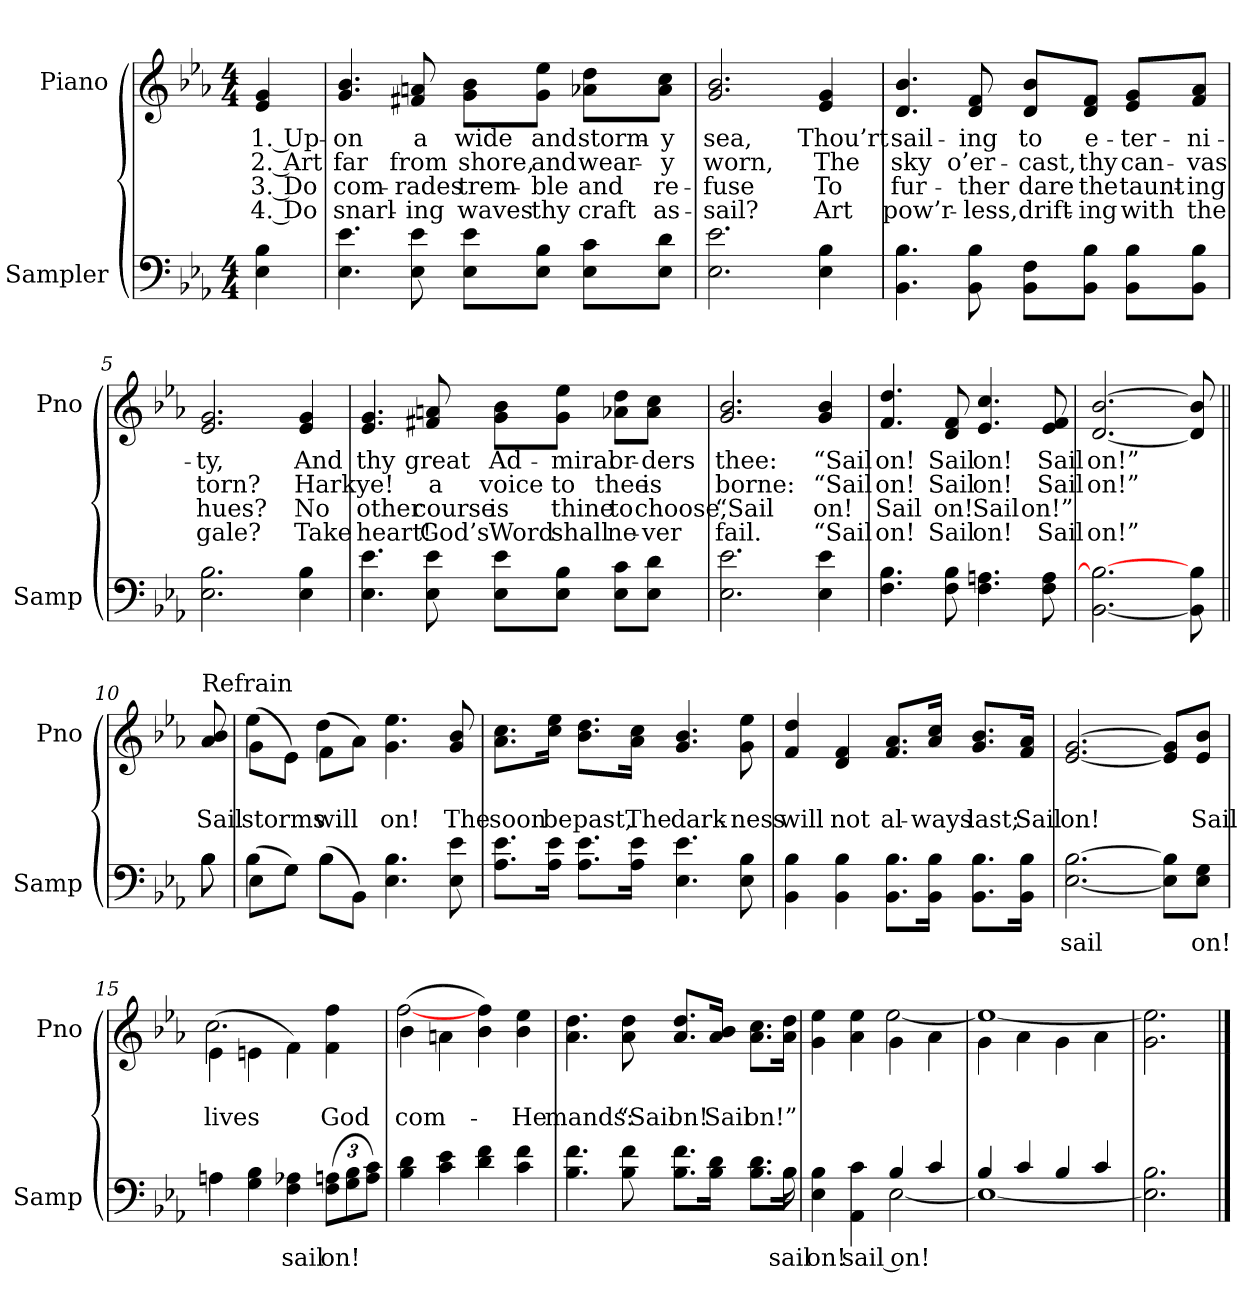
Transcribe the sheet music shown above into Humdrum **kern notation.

**kern	**text	**kern	**text	**text	**text	**text
*part2	*part2	*part1	*part1	*part1	*part1	*part1
*staff2	*staff2	*staff1	*staff1	*staff1	*staff1	*staff1
*I"Sampler	*	*I"Piano	*	*	*	*
*I'Samp	*	*I'Pno	*	*	*	*
*clefF4	*	*clefG2	*	*	*	*
*k[b-e-a-]	*	*k[b-e-a-]	*	*	*	*
*E-:	*	*E-:	*	*	*	*
*M4/4	*	*M4/4	*	*	*	*
=1	=1	=1	=1	=1	=1	=1
4E- 4B-	.	4e- 4g	1. Up-	2. Art	3. Do	4. Do
=2	=2	=2	=2	=2	=2	=2
4.E- 4.e-	.	4.g 4.b-	-on	far	com-	snarl-
8E- 8e-	.	8f#X 8an	a	from	-rades	-ing
8E-\ 8e-\L	.	8g\ 8b-\L	wide	shore,	trem-	waves
8E-\ 8B-\J	.	8g\ 8ee-\J	and	and	-ble	thy
8E-\ 8c\L	.	8a-X\ 8dd\L	storm-	wear-	and	craft
8E-\ 8d\J	.	8a-\ 8cc\J	-y	-y	re-	as-
=3	=3	=3	=3	=3	=3	=3
2.E- 2.e-	.	2.g 2.b-	sea,	worn,	-fuse	-sail?
4E- 4B-	.	4e- 4g	Thou’rt	The	To	Art
=4	=4	=4	=4	=4	=4	=4
4.BB- 4.B-	.	4.d 4.b-	sail-	sky	fur-	pow’r-
8BB- 8B-	.	8d 8f	-ing	o’er-	-ther	-less,
8BB-\ 8F\L	.	8d/ 8b-/L	to	-cast,	dare	drift-
8BB-\ 8B-\J	.	8d/ 8f/J	e-	thy	the	-ing
8BB-\ 8B-\L	.	8e-/ 8g/L	-ter-	can-	taunt-	with
8BB-\ 8B-\J	.	8f/ 8a-/J	-ni-	-vas	-ing	the
=5	=5	=5	=5	=5	=5	=5
2.E- 2.B-	.	2.e- 2.g	-ty,	torn?	hues?	gale?
4E- 4B-	.	4e- 4g	And	Hark	No	Take
=6	=6	=6	=6	=6	=6	=6
4.E- 4.e-	.	4.e- 4.g	thy	ye!	other	heart!
8E- 8e-	.	8f#X 8an	great	a	course	God’s
8E-\ 8e-\L	.	8g\ 8b-\L	Ad-	voice	is	Word
8E-\ 8B-\J	.	8g\ 8ee-\J	-miral	to	thine	shall
8E-\ 8c\L	.	8a-X\ 8dd\L	or-	thee	to	ne-
8E-\ 8d\J	.	8a-\ 8cc\J	-ders	is	choose,	-ver
=7	=7	=7	=7	=7	=7	=7
2.E- 2.e-	.	2.g 2.b-	thee:	borne:	“Sail	fail.
4E- 4e-	.	4g 4b-	“Sail	“Sail	on!	“Sail
=8	=8	=8	=8	=8	=8	=8
4.F 4.B-	.	4.f 4.dd	on!	on!	Sail	on!
8F 8B-	.	8d 8f	Sail	Sail	on!	Sail
4.F 4.An	.	4.e- 4.cc	on!	on!	Sail	on!
8F 8A	.	8e- 8f	Sail	Sail	on!”	Sail
=9	=9	=9	=9	=9	=9	=9
[2.BB- 2.B-_	.	[2.d [2.b-	on!”	on!”	.	on!”
8BB-] 8B-	.	8d] 8b-]	.	.	.	.
=10||	=10||	=10||	=10||	=10||	=10||	=10||
*^	*	*	*	*	*	*
!	!	!	!LO:TX:t=Refrain	!	!	!	!
8B-\	8B-	.	8a- 8b-	.	Sail	.	.
=11	=11	=11	=11	=11	=11	=11	=11
*	*	*	*^	*	*	*	*
(8E-\L	4B-	.	(8g\L	4ee-	.	storms	.	.
8G\J)	.	.	8e-\J)	.	.	.	.	.
(8B-\L	4B-	.	(8f\L	4dd	.	will	.	.
8BB-\J)	.	.	8a-\J)	.	.	.	.	.
4.E- 4.B-	2ryy	.	4.g 4.ee-	2ryy	.	on!	.	.
8E- 8e-	.	.	8g 8b-	.	.	The	.	.
*v	*v	*	*	*	*	*	*	*
*	*	*v	*v	*	*	*	*
=12	=12	=12	=12	=12	=12	=12
8.A-\ 8.e-\L	.	8.a-\ 8.cc\L	.	soon	.	.
16A-\ 16e-\Jk	.	16cc\ 16ee-\Jk	.	be	.	.
8.A-\ 8.e-\L	.	8.b-\ 8.dd\L	.	past,	.	.
16A-\ 16e-\Jk	.	16a-\ 16cc\Jk	.	The	.	.
4.E- 4.e-	.	4.g 4.b-	.	dark-	.	.
8E- 8B-	.	8g 8ee-	.	-ness	.	.
=13	=13	=13	=13	=13	=13	=13
4BB- 4B-	.	4f 4dd	.	will	.	.
4BB- 4B-	.	4d 4f	.	not	.	.
8.BB-\ 8.B-\L	.	8.f/ 8.a-/L	.	al-	.	.
16BB-\ 16B-\Jk	.	16a-/ 16cc/Jk	.	-ways	.	.
8.BB-\ 8.B-\L	.	8.g/ 8.b-/L	.	last;	.	.
16BB-\ 16B-\Jk	.	16f/ 16a-/Jk	.	Sail	.	.
=14	=14	=14	=14	=14	=14	=14
[2.E- [2.B-	sail	[2.e- [2.g	.	on!	.	.
8E-]\ 8B-]\L	.	8e-]/ 8g]/L	.	.	.	.
8E-\ 8G\J	on!	8e-/ 8b-/J	.	Sail	.	.
=15	=15	=15	=15	=15	=15	=15
*^	*	*^	*	*	*	*
4A-\	4A	.	(4e-\	2.cc	.	lives	.	.
4G 4B-	2.ryy	.	4en\	.	.	.	.	.
4F 4A-	.	sail	4f\)	.	.	.	.	.
(12F\ 12An\L	.	on!	4f 4ff	4ryy	.	God	.	.
12G\ 12B-\	.	.	.	.	.	.	.	.
12A\ 12c\J)	.	.	.	.	.	.	.	.
*v	*v	*	*	*	*	*	*	*
=16	=16	=16	=16	=16	=16	=16	=16
4B- 4d	.	(4b-\	[2ff	.	com-	.	.
4c 4e-	.	4an\	.	.	.	.	.
4d 4f	.	4b- 4ff)	2ryy	.	.	.	.
4c 4f	.	4b- 4ee-	.	.	He	.	.
*	*	*v	*v	*	*	*	*
=17	=17	=17	=17	=17	=17	=17
*^	*	*	*	*	*	*
4.B- 4.f	2...ryy	.	4.a- 4.dd	.	-mands:	.	.
8B- 8f	.	.	8a- 8dd	.	“Sail	.	.
8.B-\ 8.f\L	.	.	8.a-/ 8.dd/L	.	on!	.	.
16B-\ 16d\Jk	.	.	16a-/ 16b-/Jk	.	Sail	.	.
8.B-\ 8.d\L	.	.	8.a-\ 8.cc\L	.	on!”	.	.
16B-\Jk	16B-	sail	16a-\ 16dd\Jk	.	.	.	.
=18	=18	=18	=18	=18	=18	=18	=18
*	*	*	*^	*	*	*	*
4E- 4B-	2ryy	on!	4g 4ee-	2ryy	.	.	.	.
4AA- 4c	.	sail on!	4a- 4ee-	.	.	.	.	.
4B-/	[2E-	.	(4g\	[2ee-)	.	.	.	.
4c/	.	.	4a-\	.	.	.	.	.
=19	=19	=19	=19	=19	=19	=19	=19	=19
4B-/	1E-_	.	(4g\	1ee-_)	.	.	.	.
4c/	.	.	4a-\	.	.	.	.	.
4B-/	.	.	4g\	.	.	.	.	.
4c/	.	.	4a-\	.	.	.	.	.
*v	*v	*	*	*	*	*	*	*
*	*	*v	*v	*	*	*	*
=20	=20	=20	=20	=20	=20	=20
2.E-] 2.B-	.	2.g 2.ee-]	.	.	.	.
==	==	==	==	==	==	==
*-	*-	*-	*-	*-	*-	*-
